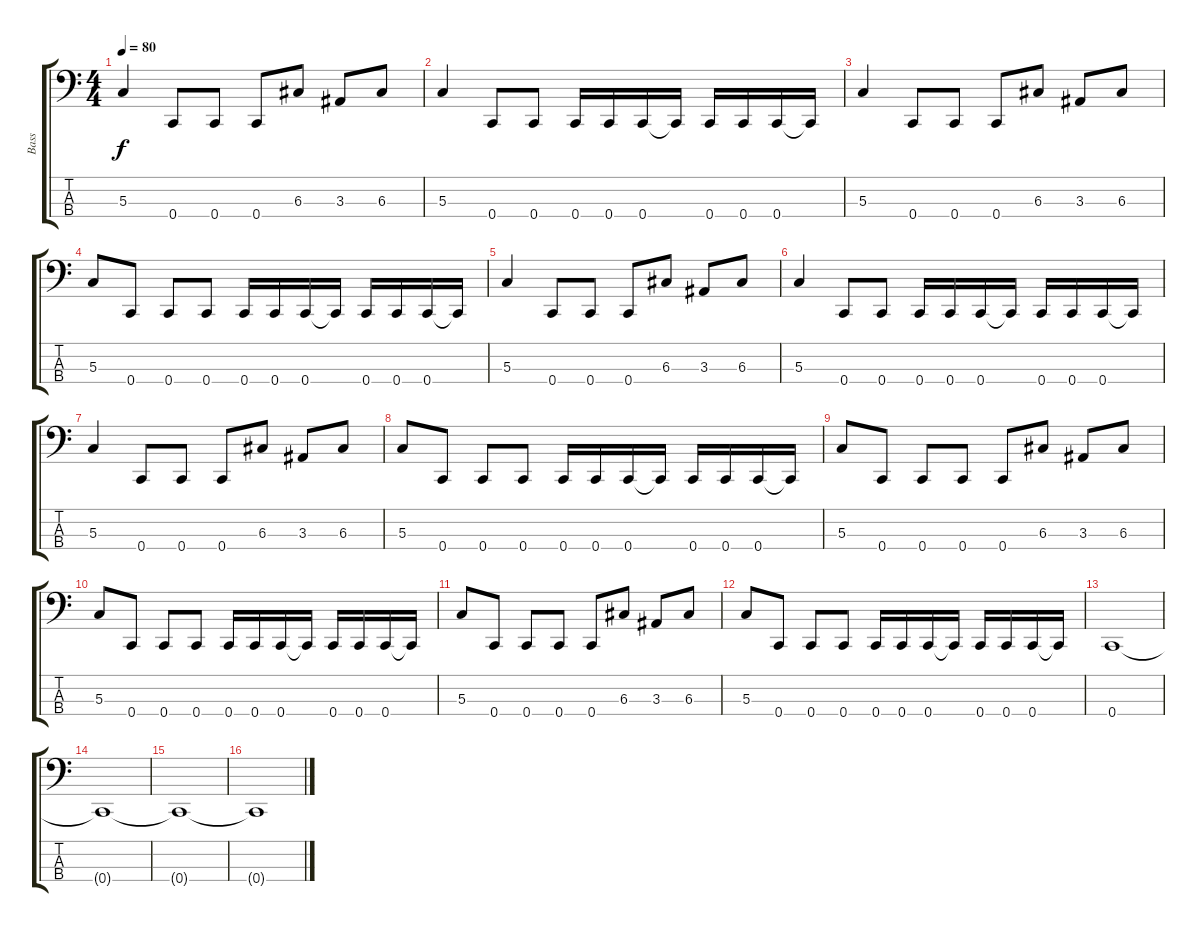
\track ("Bass" "Bass") {instrument electricbassfinger}
\staff {score tabs}
\tuning (F2 C2 G1 C1) {hide}
\ts (4 4)
\tempo 80
\clef f4
\ks c
5.3.4{dy f} 0.4.8 0.4.8 0.4.8 6.3.8 3.3.8 6.3.8 |
5.3.4 0.4.8 0.4.8 0.4.16 0.4.16 0.4.16 0.4{t}.16 0.4.16 0.4.16 0.4.16 0.4{t}.16 |
5.3.4 0.4.8 0.4.8 0.4.8 6.3.8 3.3.8 6.3.8 |
5.3.8 0.4.8 0.4.8 0.4.8 0.4.16 0.4.16 0.4.16 0.4{t}.16 0.4.16 0.4.16 0.4.16 0.4{t}.16 |
5.3.4 0.4.8 0.4.8 0.4.8 6.3.8 3.3.8 6.3.8 |
5.3.4 0.4.8 0.4.8 0.4.16 0.4.16 0.4.16 0.4{t}.16 0.4.16 0.4.16 0.4.16 0.4{t}.16 |
5.3.4 0.4.8 0.4.8 0.4.8 6.3.8 3.3.8 6.3.8 |
5.3.8 0.4.8 0.4.8 0.4.8 0.4.16 0.4.16 0.4.16 0.4{t}.16 0.4.16 0.4.16 0.4.16 0.4{t}.16 |
5.3.8 0.4.8 0.4.8 0.4.8 0.4.8 6.3.8 3.3.8 6.3.8 |
5.3.8 0.4.8 0.4.8 0.4.8 0.4.16 0.4.16 0.4.16 0.4{t}.16 0.4.16 0.4.16 0.4.16 0.4{t}.16 |
5.3.8 0.4.8 0.4.8 0.4.8 0.4.8 6.3.8 3.3.8 6.3.8 |
5.3.8 0.4.8 0.4.8 0.4.8 0.4.16 0.4.16 0.4.16 0.4{t}.16 0.4.16 0.4.16 0.4.16 0.4{t}.16 |
0.4.1 |
0.4{t}.1 |
0.4{t}.1 |
0.4{t}.1
